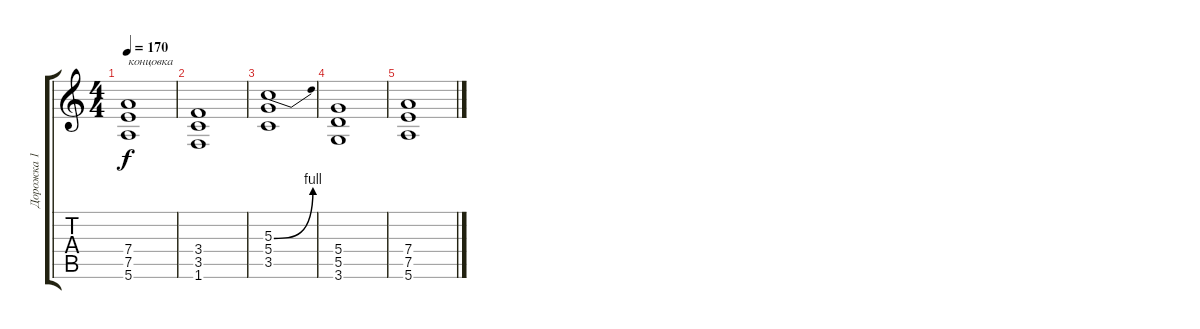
\track ("Дорожка 1" "Дорожка 1") {instrument distortionguitar}
\staff {score tabs}
\tuning (E4 B3 G3 D3 A2 E2) {hide}
\ts (4 4)
\tempo 170
\clef g2
\ks c
(7.4 7.5 5.6).1{txt "концовка" dy f} |
(3.4 3.5 1.6).1 |
(5.3{be (bend 0 0 60 4)} 5.4 3.5).1 |
(5.4 5.5 3.6).1 |
(7.4 7.5 5.6).1
